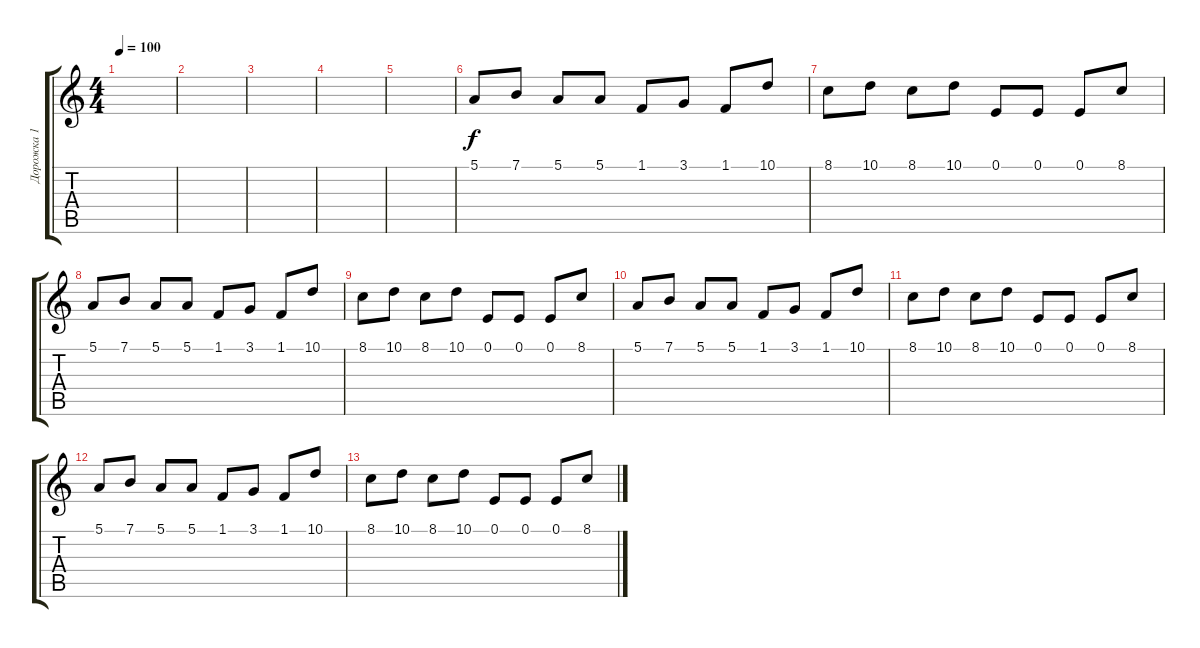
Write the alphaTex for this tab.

\track ("Дорожка 1" "Дорожка 1") {instrument shakuhachi}
\staff {score tabs}
\tuning (E4 B3 G3 D3 A2 E2) {hide}
\ts (4 4)
\tempo 100
\clef g2
\ks c
|
|
|
|
|
5.1.8 7.1.8 5.1.8 5.1.8 1.1.8 3.1.8 1.1.8 10.1.8 |
8.1.8 10.1.8 8.1.8 10.1.8 0.1.8 0.1.8 0.1.8 8.1.8 |
5.1.8 7.1.8 5.1.8 5.1.8 1.1.8 3.1.8 1.1.8 10.1.8 |
8.1.8 10.1.8 8.1.8 10.1.8 0.1.8 0.1.8 0.1.8 8.1.8 |
5.1.8 7.1.8 5.1.8 5.1.8 1.1.8 3.1.8 1.1.8 10.1.8 |
8.1.8 10.1.8 8.1.8 10.1.8 0.1.8 0.1.8 0.1.8 8.1.8 |
5.1.8 7.1.8 5.1.8 5.1.8 1.1.8 3.1.8 1.1.8 10.1.8 |
8.1.8 10.1.8 8.1.8 10.1.8 0.1.8 0.1.8 0.1.8 8.1.8
